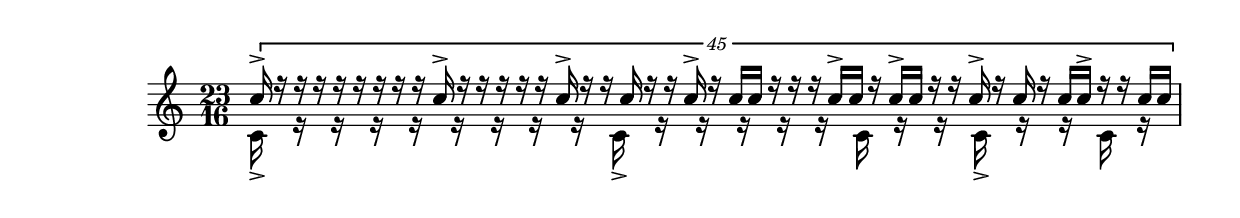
\version "2.19.83"
\language "english"

\context Staff = "ok" \relative c'' <<
  \time 23/16
  \context Voice = "voice1" {
    \voiceOne
    \tuplet 45/23 {
c16-> r16 r16 r16 r16 r16 r16 r16 r16 c16-> r16 r16 r16 r16 r16 c16-> r16 r16 c16 r16 r16 c16-> r16 c16 c16 r16 r16 r16 c16-> c16 r16 c16-> c16 r16 r16 c16-> r16 c16 r16 c16 c16-> r16 r16 c16 c16
}
  }
  \context Voice = "voice2" {
    \voiceTwo
c,16-> r16 r16 r16 r16 r16 r16 r16 r16 c16-> r16 r16 r16 r16 r16 c16 r16 r16 c16-> r16 r16 c16 r16
  }
>>

